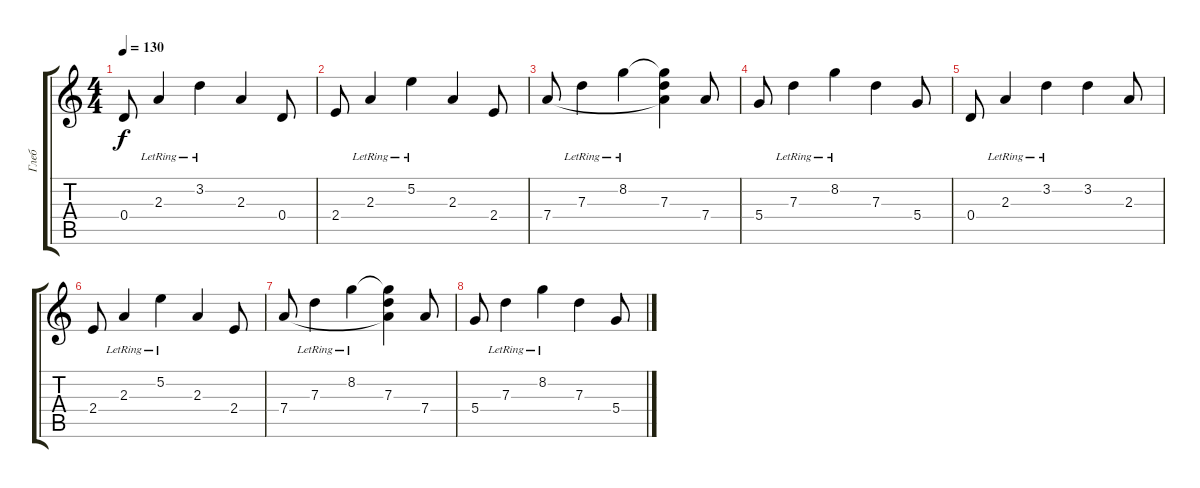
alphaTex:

\track ("Глеб" "Глеб") {instrument distortionguitar}
\staff {score tabs}
\tuning (E4 B3 G3 D3 A2 E2) {hide}
\ts (4 4)
\tempo 130
\clef g2
\ks c
0.4.8{dy f} 2.3{lr}.4 3.2{lr}.4 2.3.4 0.4.8 |
2.4.8 2.3{lr}.4 5.2{lr}.4 2.3.4 2.4.8 |
7.4.8 7.3{lr}.4 8.2{lr}.4 (8.2{t} 7.3 7.4{t}).4 7.4.8 |
5.4.8 7.3{lr}.4 8.2{lr}.4 7.3.4 5.4.8 |
0.4.8 2.3{lr}.4 3.2{lr}.4 3.2.4 2.3.8 |
2.4.8 2.3{lr}.4 5.2{lr}.4 2.3.4 2.4.8 |
7.4.8 7.3{lr}.4 8.2{lr}.4 (8.2{t} 7.3 7.4{t}).4 7.4.8 |
5.4.8 7.3{lr}.4 8.2{lr}.4 7.3.4 5.4.8
